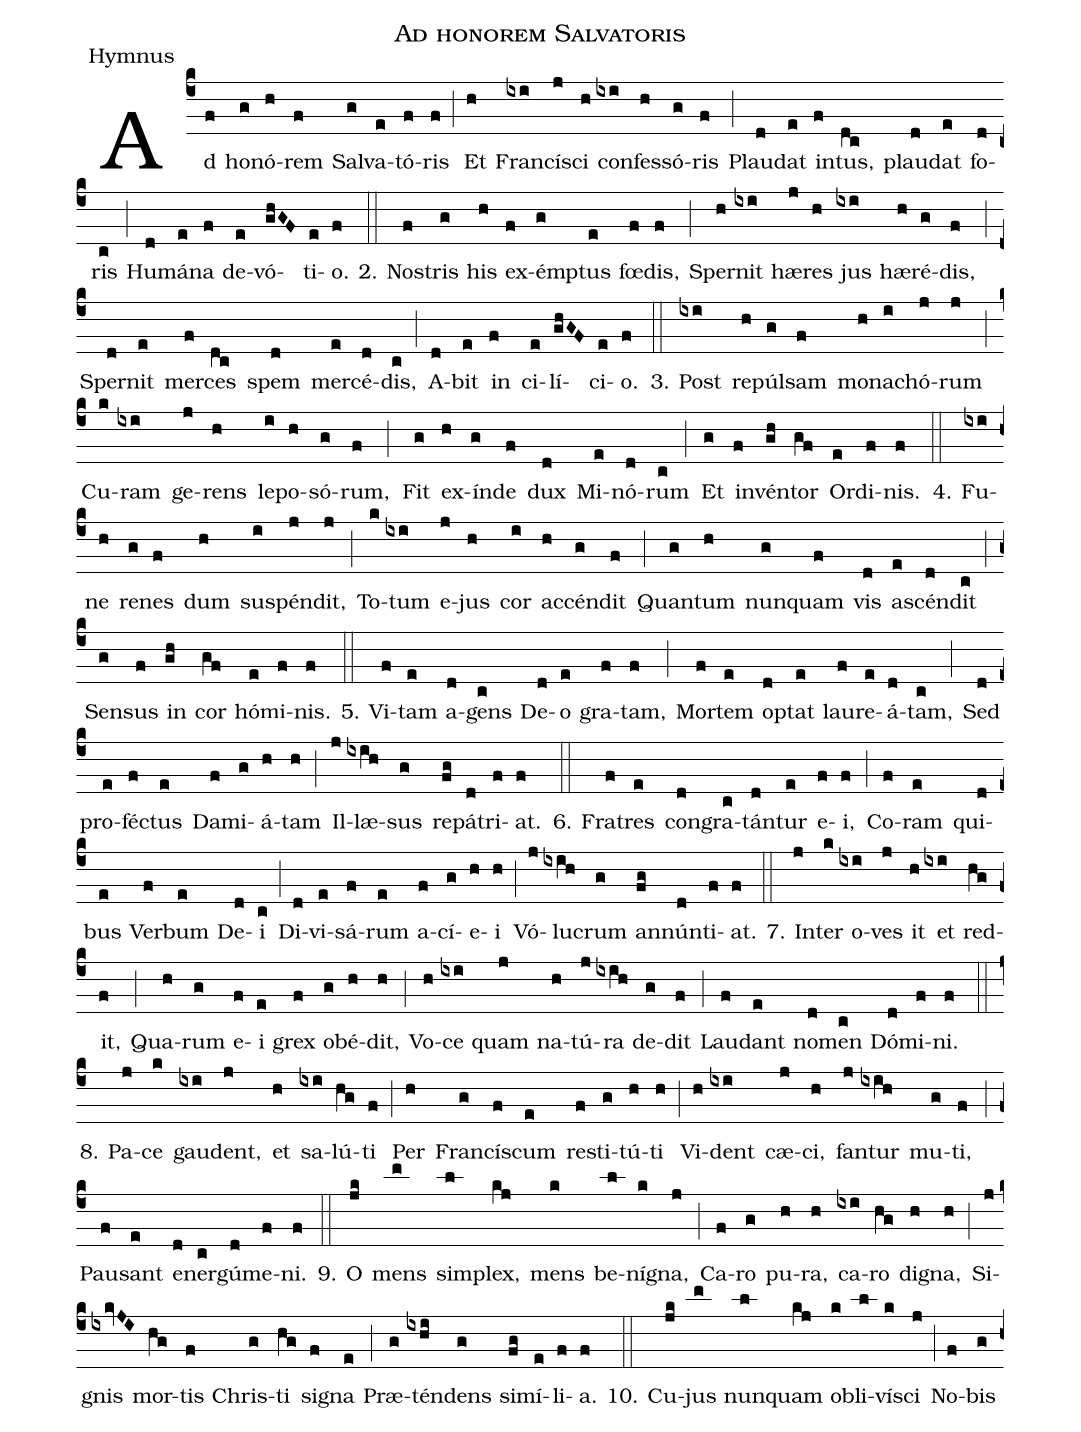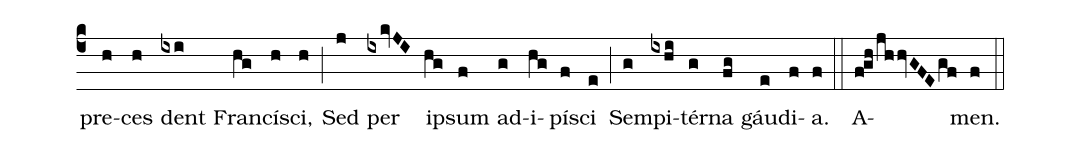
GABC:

name:Ad honorem Salvatoris;
office-part:Hymnus;
%%
(c4)Ad(f) ho(g)nó(h)rem(f) Sal(g)va(e)tó(f)ris(f) (;)
Et(h) Fran(ixi)cí(j)sci(h) con(ixi)fes(h)só(g)ris(f) (;)
Plau(d)dat(e) in(f)tus,(dc) plau(d)dat(e) fo(d)ris(c) (;)
Hu(d)má(e)na(f) de(e)vó(ghGF)ti(e)o.(f) (::)
2. Nos(f)tris(g) his(h) ex(f)émp(g)tus(e) fœ(f)dis,(f) (;) Sper(h)nit(ixi) hæ(j)res(h) jus(ixi) hæ(h)ré(g)dis,(f) (;) Sper(d)nit(e) mer(f)ces(dc) spem(d) mer(e)cé(d)dis,(c) (;) A(d)bit(e) in(f) ci(e)lí(ghGF)ci(e)o.(f) (::)
3. Post(ixi) re(h)púl(g)sam(f) mo(h)na(i)chó(j)rum(j) (;) Cu(k)ram(ixi) ge(j)rens(h) le(i)po(h)só(g)rum,(f) (;)
Fit(g) ex(h)ín(g)de(f) dux(d) Mi(e)nó(d)rum(c) (;) Et(g) in(f)vén(gh)tor(gf) Or(e)di(f)nis.(f) (::)
4. Fu(ixi)ne(h) re(g)nes(f) dum(h) sus(i)pén(j)dit,(j) (;) To(k)tum(ixi) e(j)jus(h) cor(i) ac(h)cén(g)dit(f) (;) Quan(g)tum(h) nun(g)quam(f) vis(d) a(e)scén(d)dit(c) (;)
Sen(g)sus(f) in(gh) cor(gf) hó(e)mi(f)nis.(f) (::)
5. Vi(f)tam(e) a(d)gens(c) De(d)o(e) gra(f)tam,(f) (;) Mor(f)tem(e) op(d)tat(e) lau(f)re(e)á(d)tam,(c) (;) Sed(d) pro(e)féc(f)tus(e) Da(f)mi(g)á(h)tam(h) (;) Il(j)læ(ixih)sus(g) re(fg)pá(d)tri(f)at.(f) (::)
6. Fra(f)tres(e) con(d)gra(c)tán(d)tur(e) e(f)i,(f) (;) Co(f)ram(e) qui(d)bus(e) Ver(f)bum(e) De(d)i(c) (;) Di(d)vi(e)sá(f)rum(e) a(f)cí(g)e(h)i(h) (;) Vó(j)lu(ixih)crum(g) an(fg)nún(d)ti(f)at.(f) (::)
7. In(j)ter(k) o(ixi)ves(j) it(h) et(ixi) red(hg)it,(f) (;) Qua(h)rum(g) e(f)i(e) grex(f) ob(g)é(h)dit,(h) (;) Vo(h)ce(ixi) quam(j) na(h)tú(j)ra(ixih) de(g)dit(f) (;) Lau(f)dant(e) no(d)men(c) Dó(d)mi(f)ni.(f) (::)
8. Pa(j)ce(k) gau(ixi)dent,(j) et(h) sa(ixi)lú(hg)ti(f) (;) Per(h) Fran(g)cís(f)cum(e) re(f)sti(g)tú(h)ti(h) (;) Vi(h)dent(ixi) cæ(j)ci,(h) fan(j)tur(ixih) mu(g)ti,(f) (;) Pau(f)sant(e) e(d)ner(c)gú(d)me(f)ni.(f) (::)
9. O(jk) mens(m) sim(l)plex,(kj) mens(k) be(l)ní(k)gna,(j) (;) Ca(f)ro(g) pu(h)ra,(h) ca(ixi)ro(hg) di(h)gna,(h) (;) Si(j)gnis(ixkvJI) mor(hg)tis(f) Chris(g)ti(hg) si(f)gna(e) (;) Præ(g)tén(ixhi)dens(g) si(fg)mí(e)li(f)a.(f) (::)
10. Cu(jk)jus(m) nun(l)quam(kj) ob(k)li(l)ví(k)sci(j) (;) No(f)bis(g) pre(h)ces(h) dent(ixi) Fran(hg)cí(h)sci,(h) (;) Sed(j) per(ixkvJI) ip(hg)sum(f) ad(g)i(hg)pí(f)sci(e) (;) Sem(g)pi(ixhi)tér(g)na(fg) gáu(e)di(f)a.(f) (::) A(fgh/jhhvGFEgf)men.(f) (::)
